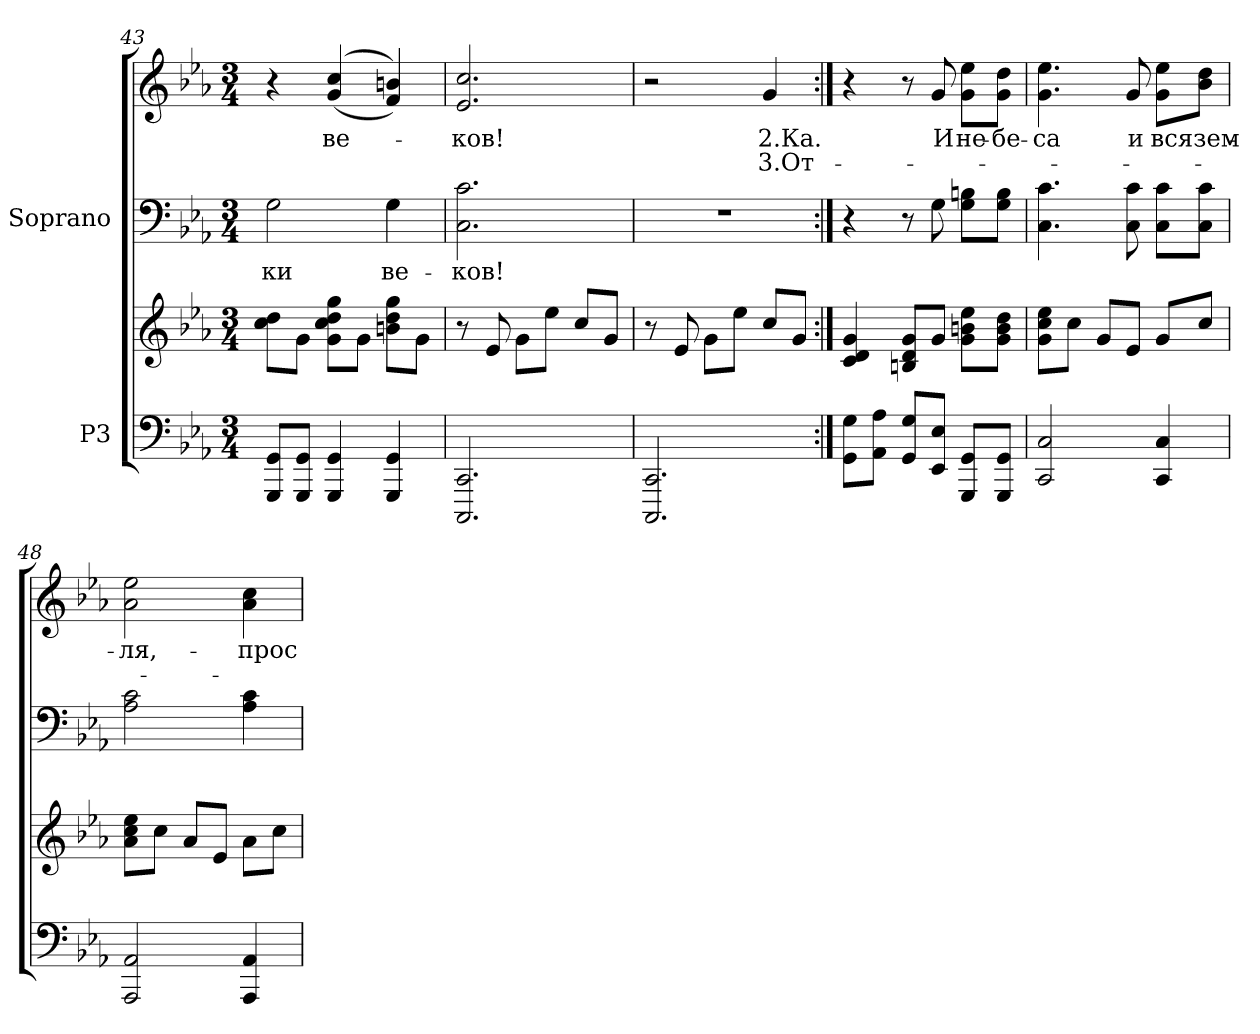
**kern	**kern	**kern	**text	**kern	**text	**text
*part2	*part2	*part1	*part1	*part1	*part1	*part1
*staff4	*staff3	*staff2	*staff2	*staff1	*staff1	*staff1
*I"P3	*	*I"Soprano	*	*	*	*
*clefF4	*clefG2	*clefF4	*	*clefG2	*	*
*k[b-e-a-]	*k[b-e-a-]	*k[b-e-a-]	*	*k[b-e-a-]	*	*
*c:	*c:	*c:	*	*c:	*	*
*M3/4	*M3/4	*M3/4	*	*M3/4	*	*
=43	=43	=43	=43	=43	=43	=43
!	!	!	!LO:LY:a:color=#000000	!	!	!
8GGGi/ 8GGiL	8cci\ 8ddiL	2Gi\	-ки	4r	.	.
8GGGi/ 8GGiJ	8gi\J	.	.	.	.	.
!	!	!	!	!	!LO:LY:b:color=#000000	!
4GGGi/ 4GGi	8gi\ 8cci 8ddi 8ggiL	.	.	((4gi/ 4cci	ве-	.
.	8gi\J	.	.	.	.	.
!	!	!	!LO:LY:a:color=#000000	!	!	!
4GGGi/ 4GGi	8bni\ 8ddi 8ggiL	4Gi\	ве-	4fi/ 4bni))	.	.
.	8gi\J	.	.	.	.	.
=44	=44	=44	=44	=44	=44	=44
!	!	!	!LO:LY:a:color=#000000	!	!	!
!	!	!	!	!	!LO:LY:b:color=#000000	!
2.CCCi/ 2.CCi	8r	2.Ci\ 2.ci	-ков!	2.e-i/ 2.cci	-ков!	.
.	8e-i/	.	.	.	.	.
.	8gi\L	.	.	.	.	.
.	8ee-i\J	.	.	.	.	.
.	8cci/L	.	.	.	.	.
.	8gi/J	.	.	.	.	.
=45	=45	=45	=45	=45	=45	=45
!	!	!LO:N:vis=1	!	!	!	!
2.CCCi/ 2.CCi	8r	2.r	.	2r	.	.
.	8e-i/	.	.	.	.	.
.	8gi\L	.	.	.	.	.
.	8ee-i\J	.	.	.	.	.
!	!	!	!	!	!LO:LY:b:color=#000000	!LO:LY:b:color=#000000
.	8cci/L	.	.	4gi/	2.Ка.	3.От-
.	8gi/J	.	.	.	.	.
!!LO:LB:g=z
=46:|!	=46:|!	=46:|!	=46:|!	=46:|!	=46:|!	=46:|!
8GGi\ 8GiL	4ci/ 4di 4gi	4r	.	4r	.	.
8AA-i\ 8A-iJ	.	.	.	.	.	.
8GGi/ 8GiL	8Bni/ 8di 8giL	8r	.	8r	.	.
!	!	!	!	!	!LO:LY:b:color=#000000	!
8EE-i/ 8E-iJ	8gi/J	8Gi\	.	8gi/	И	.
!	!	!	!	!	!LO:LY:b:color=#000000	!
8GGGi/ 8GGiL	8gi\ 8bni 8ee-iL	8Gi\ 8BniL	.	8gi\ 8ee-iL	не-	.
!	!	!	!	!	!LO:LY:b:color=#000000	!
8GGGi/ 8GGiJ	8gi\ 8bi 8ddiJ	8Gi\ 8BiJ	.	8gi\ 8ddiJ	-бе-	.
=47	=47	=47	=47	=47	=47	=47
!	!	!	!	!	!LO:LY:b:color=#000000	!
2CCi/ 2Ci	8gi\ 8cci 8ee-iL	4.Ci\ 4.ci	.	4.gi\ 4.ee-i	-са	.
.	8cci\J	.	.	.	.	.
.	8gi/L	.	.	.	.	.
!	!	!	!	!	!LO:LY:b:color=#000000	!
.	8e-i/J	8Ci\ 8ci	.	8gi/	и	.
!	!	!	!	!	!LO:LY:b:color=#000000	!
4CCi/ 4Ci	8gi/L	8Ci\ 8ciL	.	8gi\ 8ee-iL	вся	.
!	!	!	!	!	!LO:LY:b:color=#000000	!
.	8cci/J	8Ci\ 8ciJ	.	8b-i\ 8ddiJ	зем-	.
=48	=48	=48	=48	=48	=48	=48
!	!	!	!	!	!LO:LY:b:color=#000000	!
2AAA-i/ 2AA-i	8a-i\ 8cci 8ee-iL	2A-i\ 2ci	.	2a-i\ 2ee-i	-ля,-	.
.	8cci\J	.	.	.	.	.
.	8a-i/L	.	.	.	.	.
.	8e-i/J	.	.	.	.	.
!	!	!	!	!	!LO:LY:b:color=#000000	!
4AAA-i/ 4AA-i	8a-i\L	4A-i\ 4ci	.	4a-i\ 4cci	-прос-	.
.	8cci\J	.	.	.	.	.
=	=	=	=	=	=	=
*-	*-	*-	*-	*-	*-	*-
